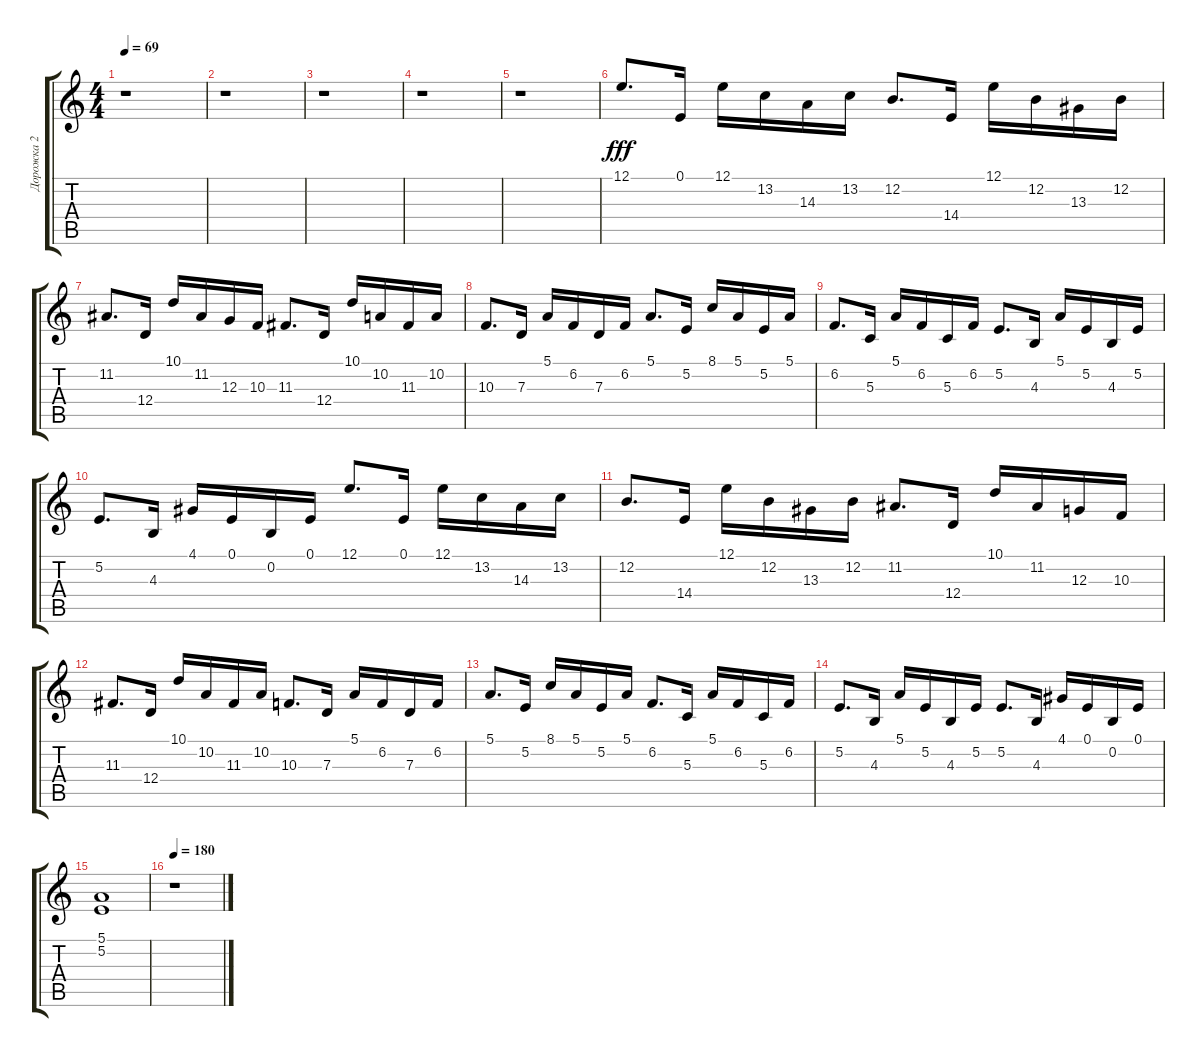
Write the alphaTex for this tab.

\track ("Дорожка 2" "Дорожка 2") {instrument violin}
\staff {score tabs}
\tuning (E4 B3 G3 D3 A2 E2) {hide}
\ts (4 4)
\tempo 69
\clef g2
\ks c
r.1{dy fff} |
r.1 |
r.1 |
r.1 |
r.1 |
12.1.8{d} 0.1.16 12.1.16 13.2.16 14.3.16 13.2.16 12.2.8{d} 14.4.16 12.1.16 12.2.16 13.3.16 12.2.16 |
11.2.8{d} 12.4.16 10.1.16 11.2.16 12.3.16 10.3.16 11.3.8{d} 12.4.16 10.1.16 10.2.16 11.3.16 10.2.16 |
10.3.8{d} 7.3.16 5.1.16 6.2.16 7.3.16 6.2.16 5.1.8{d} 5.2.16 8.1.16 5.1.16 5.2.16 5.1.16 |
6.2.8{d} 5.3.16 5.1.16 6.2.16 5.3.16 6.2.16 5.2.8{d} 4.3.16 5.1.16 5.2.16 4.3.16 5.2.16 |
5.2.8{d} 4.3.16 4.1.16 0.1.16 0.2.16 0.1.16 12.1.8{d} 0.1.16 12.1.16 13.2.16 14.3.16 13.2.16 |
12.2.8{d} 14.4.16 12.1.16 12.2.16 13.3.16 12.2.16 11.2.8{d} 12.4.16 10.1.16 11.2.16 12.3.16 10.3.16 |
11.3.8{d} 12.4.16 10.1.16 10.2.16 11.3.16 10.2.16 10.3.8{d} 7.3.16 5.1.16 6.2.16 7.3.16 6.2.16 |
5.1.8{d} 5.2.16 8.1.16 5.1.16 5.2.16 5.1.16 6.2.8{d} 5.3.16 5.1.16 6.2.16 5.3.16 6.2.16 |
5.2.8{d} 4.3.16 5.1.16 5.2.16 4.3.16 5.2.16 5.2.8{d} 4.3.16 4.1.16 0.1.16 0.2.16 0.1.16 |
(5.1 5.2).1 |
\tempo 180
r.1
